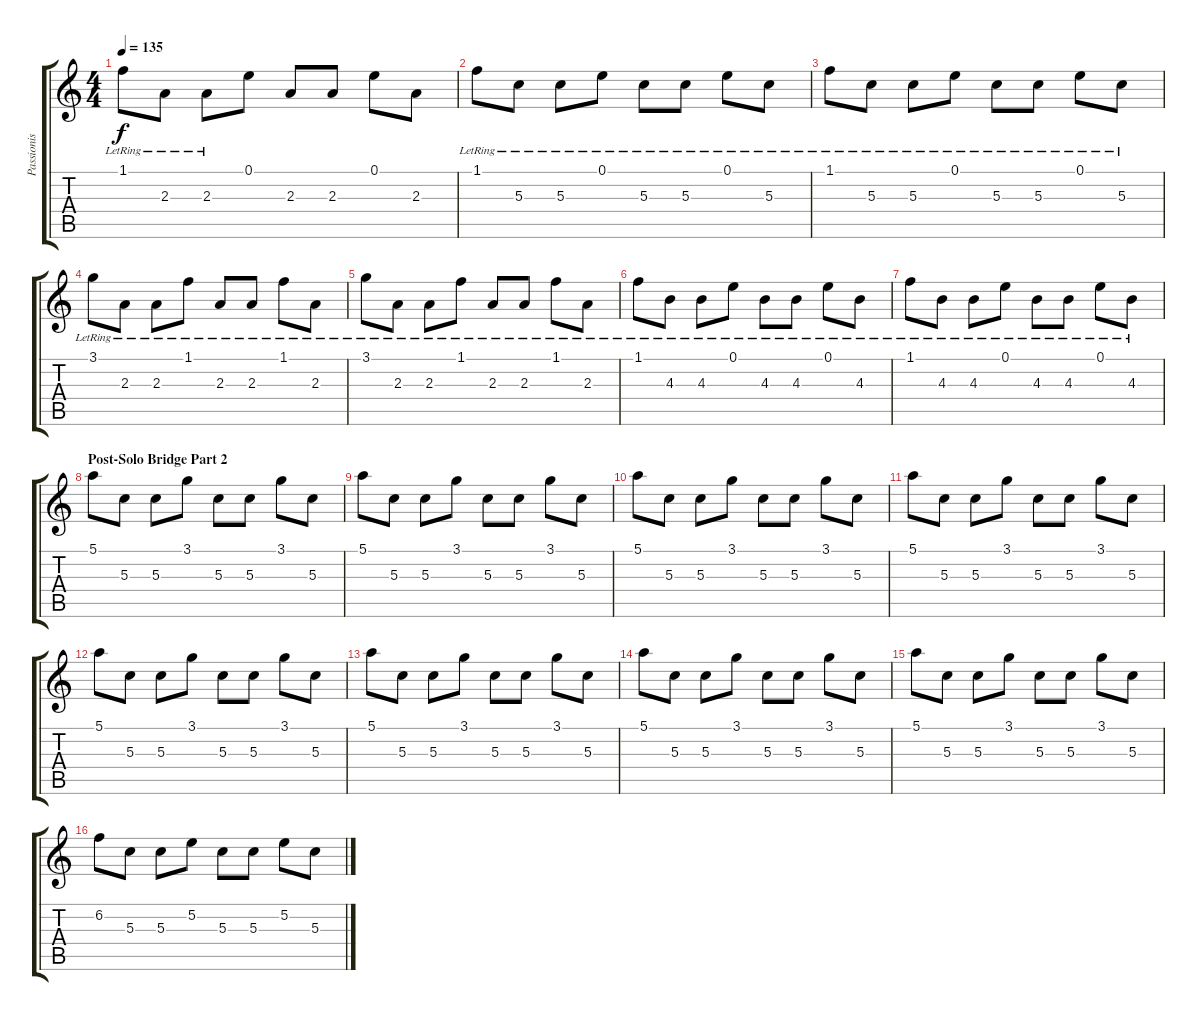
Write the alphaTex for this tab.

\track ("Passionis Piano" "Passionis ") {instrument brightacousticpiano}
\staff {score tabs}
\tuning (E5 B4 G4 D4 A3 D2) {hide}
\ts (4 4)
\tempo 135
\clef g2
\ks c
1.1{lr}.8{dy f} 2.3{lr}.8 2.3{lr}.8 0.1.8 2.3.8 2.3.8 0.1.8 2.3.8 |
1.1{lr}.8 5.3{lr}.8 5.3{lr}.8 0.1{lr}.8 5.3{lr}.8 5.3{lr}.8 0.1{lr}.8 5.3{lr}.8 |
1.1{lr}.8 5.3{lr}.8 5.3{lr}.8 0.1{lr}.8 5.3{lr}.8 5.3{lr}.8 0.1{lr}.8 5.3{lr}.8 |
3.1{lr}.8 2.3{lr}.8 2.3{lr}.8 1.1{lr}.8 2.3{lr}.8 2.3{lr}.8 1.1{lr}.8 2.3{lr}.8 |
3.1{lr}.8 2.3{lr}.8 2.3{lr}.8 1.1{lr}.8 2.3{lr}.8 2.3{lr}.8 1.1{lr}.8 2.3{lr}.8 |
1.1{lr}.8 4.3{lr}.8 4.3{lr}.8 0.1{lr}.8 4.3{lr}.8 4.3{lr}.8 0.1{lr}.8 4.3{lr}.8 |
1.1{lr}.8 4.3{lr}.8 4.3{lr}.8 0.1{lr}.8 4.3{lr}.8 4.3{lr}.8 0.1{lr}.8 4.3{lr}.8 |
\section ("" "Post-Solo Bridge Part 2")
5.1.8{volume 15} 5.3.8 5.3.8 3.1.8 5.3.8 5.3.8 3.1.8 5.3.8 |
5.1.8 5.3.8 5.3.8 3.1.8 5.3.8 5.3.8 3.1.8 5.3.8 |
5.1.8 5.3.8 5.3.8 3.1.8 5.3.8 5.3.8 3.1.8 5.3.8 |
5.1.8 5.3.8 5.3.8 3.1.8 5.3.8 5.3.8 3.1.8 5.3.8 |
5.1.8 5.3.8 5.3.8 3.1.8 5.3.8 5.3.8 3.1.8 5.3.8 |
5.1.8 5.3.8 5.3.8 3.1.8 5.3.8 5.3.8 3.1.8 5.3.8 |
5.1.8 5.3.8 5.3.8 3.1.8 5.3.8 5.3.8 3.1.8 5.3.8 |
5.1.8 5.3.8 5.3.8 3.1.8 5.3.8 5.3.8 3.1.8 5.3.8 |
6.2.8{volume 15} 5.3.8 5.3.8 5.2.8 5.3.8 5.3.8 5.2.8 5.3.8
